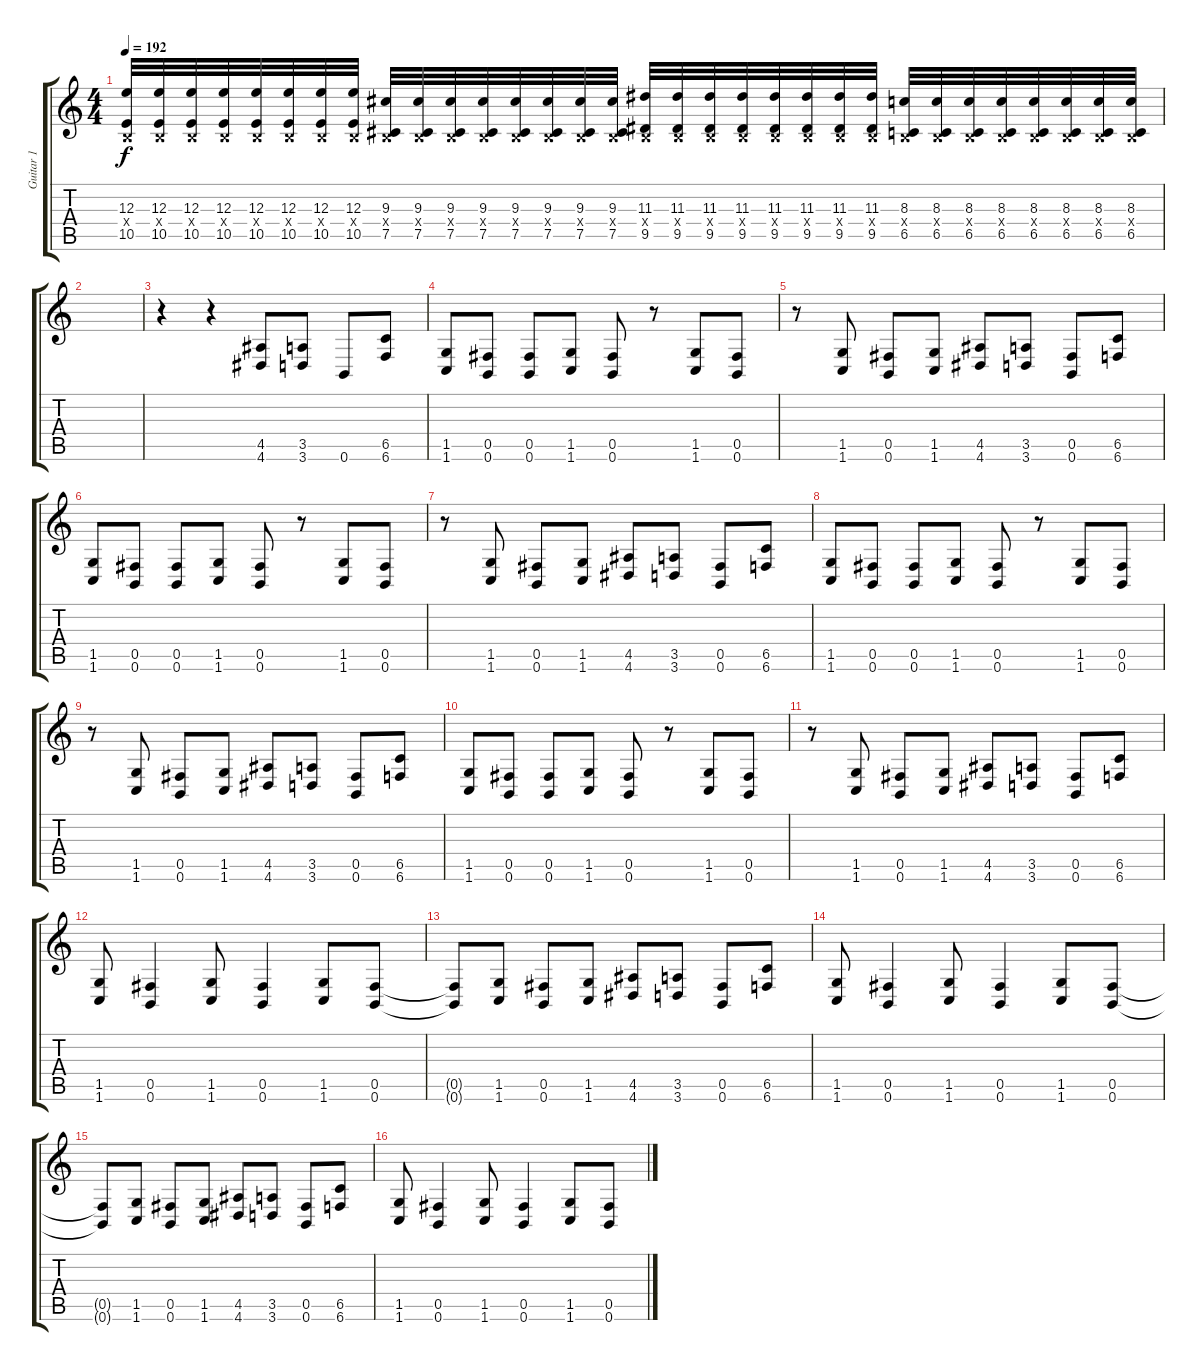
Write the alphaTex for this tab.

\track ("Guitar 1" "Guitar 1") {instrument overdrivenguitar}
\staff {score tabs}
\tuning (Db4 Ab3 E3 B2 Gb2 B1) {hide}
\ts (4 4)
\tempo 192
\clef g2
\ks c
(12.3 0.4{x} 10.5).32{dy f} (12.3 0.4{x} 10.5).32 (12.3 0.4{x} 10.5).32 (12.3 0.4{x} 10.5).32 (12.3 0.4{x} 10.5).32 (12.3 0.4{x} 10.5).32 (12.3 0.4{x} 10.5).32 (12.3 0.4{x} 10.5).32 (9.3 0.4{x} 7.5).32 (9.3 0.4{x} 7.5).32 (9.3 0.4{x} 7.5).32 (9.3 0.4{x} 7.5).32 (9.3 0.4{x} 7.5).32 (9.3 0.4{x} 7.5).32 (9.3 0.4{x} 7.5).32 (9.3 0.4{x} 7.5).32 (11.3 0.4{x} 9.5).32 (11.3 0.4{x} 9.5).32 (11.3 0.4{x} 9.5).32 (11.3 0.4{x} 9.5).32 (11.3 0.4{x} 9.5).32 (11.3 0.4{x} 9.5).32 (11.3 0.4{x} 9.5).32 (11.3 0.4{x} 9.5).32 (8.3 0.4{x} 6.5).32 (8.3 0.4{x} 6.5).32 (8.3 0.4{x} 6.5).32 (8.3 0.4{x} 6.5).32 (8.3 0.4{x} 6.5).32 (8.3 0.4{x} 6.5).32 (8.3 0.4{x} 6.5).32 (8.3 0.4{x} 6.5).32 |
|
r.4 r.4 (4.5 4.6).8 (3.5 3.6).8 0.6.8 (6.5 6.6).8 |
(1.5 1.6).8 (0.5 0.6).8 (0.5 0.6).8 (1.5 1.6).8 (0.5 0.6).8 r.8 (1.5 1.6).8 (0.5 0.6).8 |
r.8 (1.5 1.6).8 (0.5 0.6).8 (1.5 1.6).8 (4.5 4.6).8 (3.5 3.6).8 (0.5 0.6).8 (6.5 6.6).8 |
(1.5 1.6).8 (0.5 0.6).8 (0.5 0.6).8 (1.5 1.6).8 (0.5 0.6).8 r.8 (1.5 1.6).8 (0.5 0.6).8 |
r.8 (1.5 1.6).8 (0.5 0.6).8 (1.5 1.6).8 (4.5 4.6).8 (3.5 3.6).8 (0.5 0.6).8 (6.5 6.6).8 |
(1.5 1.6).8 (0.5 0.6).8 (0.5 0.6).8 (1.5 1.6).8 (0.5 0.6).8 r.8 (1.5 1.6).8 (0.5 0.6).8 |
r.8 (1.5 1.6).8 (0.5 0.6).8 (1.5 1.6).8 (4.5 4.6).8 (3.5 3.6).8 (0.5 0.6).8 (6.5 6.6).8 |
(1.5 1.6).8 (0.5 0.6).8 (0.5 0.6).8 (1.5 1.6).8 (0.5 0.6).8 r.8 (1.5 1.6).8 (0.5 0.6).8 |
r.8 (1.5 1.6).8 (0.5 0.6).8 (1.5 1.6).8 (4.5 4.6).8 (3.5 3.6).8 (0.5 0.6).8 (6.5 6.6).8 |
(1.5 1.6).8 (0.5 0.6).4 (1.5 1.6).8 (0.5 0.6).4 (1.5 1.6).8 (0.5 0.6).8 |
(0.5{t} 0.6{t}).8 (1.5 1.6).8 (0.5 0.6).8 (1.5 1.6).8 (4.5 4.6).8 (3.5 3.6).8 (0.5 0.6).8 (6.5 6.6).8 |
(1.5 1.6).8 (0.5 0.6).4 (1.5 1.6).8 (0.5 0.6).4 (1.5 1.6).8 (0.5 0.6).8 |
(0.5{t} 0.6{t}).8 (1.5 1.6).8 (0.5 0.6).8 (1.5 1.6).8 (4.5 4.6).8 (3.5 3.6).8 (0.5 0.6).8 (6.5 6.6).8 |
(1.5 1.6).8 (0.5 0.6).4 (1.5 1.6).8 (0.5 0.6).4 (1.5 1.6).8 (0.5 0.6).8
